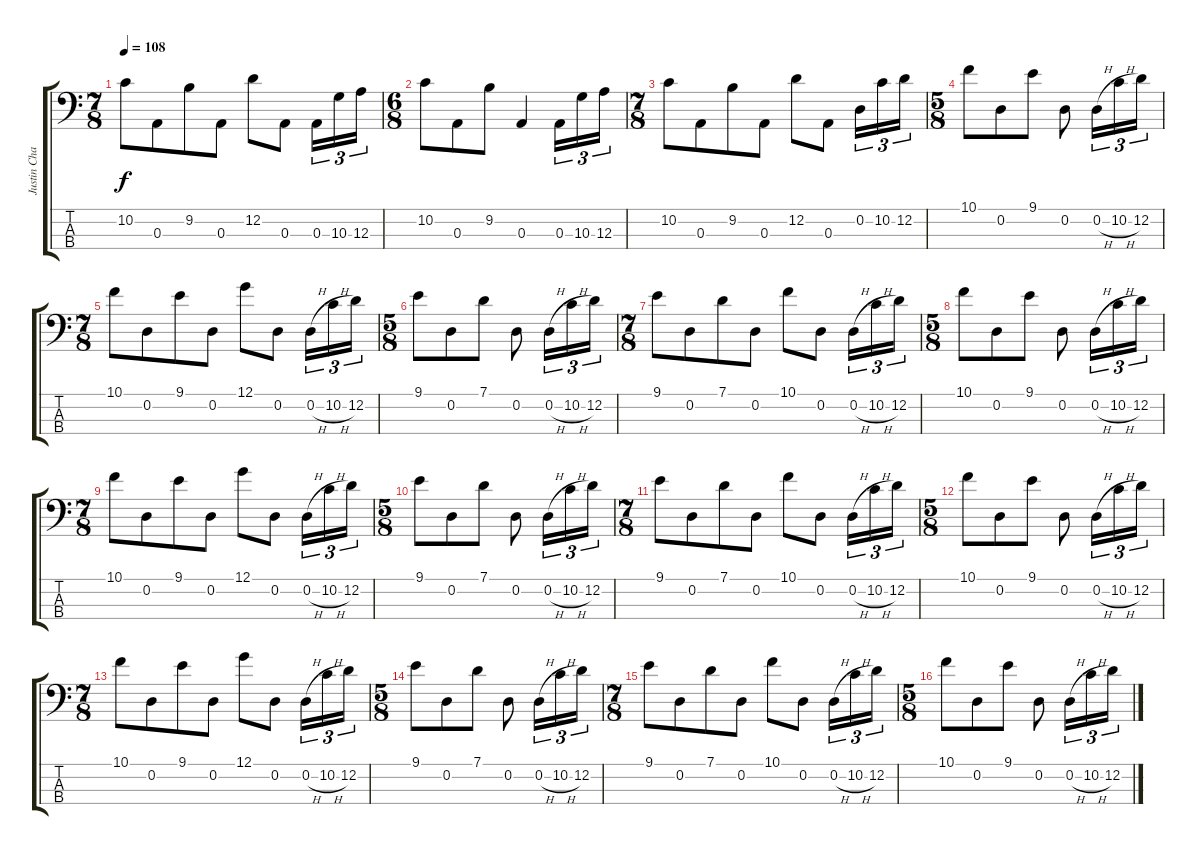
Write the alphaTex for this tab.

\track ("Justin Chancellor" "Justin Cha") {instrument electricbasspick}
\staff {score tabs}
\tuning (G2 D2 A1 D1) {hide}
\ts (7 8)
\tempo 108
\clef f4
\ks c
10.2.8{dy f} 0.3.8 9.2.8 0.3.8 12.2.8 0.3.8 0.3.16{tu (3 2)} 10.3.16{tu (3 2)} 12.3.16{tu (3 2)} |
\ts (6 8)
10.2.8 0.3.8 9.2.8 0.3.4 0.3.16{tu (3 2)} 10.3.16{tu (3 2)} 12.3.16{tu (3 2)} |
\ts (7 8)
10.2.8 0.3.8 9.2.8 0.3.8 12.2.8 0.3.8 0.2.16{tu (3 2)} 10.2.16{tu (3 2)} 12.2.16{tu (3 2)} |
\ts (5 8)
10.1.8 0.2.8 9.1.8 0.2.8 0.2{h}.16{tu (3 2)} 10.2{h}.16{tu (3 2)} 12.2.16{tu (3 2)} |
\ts (7 8)
10.1.8 0.2.8 9.1.8 0.2.8 12.1.8 0.2.8 0.2{h}.16{tu (3 2)} 10.2{h}.16{tu (3 2)} 12.2.16{tu (3 2)} |
\ts (5 8)
9.1.8 0.2.8 7.1.8 0.2.8 0.2{h}.16{tu (3 2)} 10.2{h}.16{tu (3 2)} 12.2.16{tu (3 2)} |
\ts (7 8)
9.1.8 0.2.8 7.1.8 0.2.8 10.1.8 0.2.8 0.2{h}.16{tu (3 2)} 10.2{h}.16{tu (3 2)} 12.2.16{tu (3 2)} |
\ts (5 8)
10.1.8 0.2.8 9.1.8 0.2.8 0.2{h}.16{tu (3 2)} 10.2{h}.16{tu (3 2)} 12.2.16{tu (3 2)} |
\ts (7 8)
10.1.8 0.2.8 9.1.8 0.2.8 12.1.8 0.2.8 0.2{h}.16{tu (3 2)} 10.2{h}.16{tu (3 2)} 12.2.16{tu (3 2)} |
\ts (5 8)
9.1.8 0.2.8 7.1.8 0.2.8 0.2{h}.16{tu (3 2)} 10.2{h}.16{tu (3 2)} 12.2.16{tu (3 2)} |
\ts (7 8)
9.1.8 0.2.8 7.1.8 0.2.8 10.1.8 0.2.8 0.2{h}.16{tu (3 2)} 10.2{h}.16{tu (3 2)} 12.2.16{tu (3 2)} |
\ts (5 8)
10.1.8 0.2.8 9.1.8 0.2.8 0.2{h}.16{tu (3 2)} 10.2{h}.16{tu (3 2)} 12.2.16{tu (3 2)} |
\ts (7 8)
10.1.8 0.2.8 9.1.8 0.2.8 12.1.8 0.2.8 0.2{h}.16{tu (3 2)} 10.2{h}.16{tu (3 2)} 12.2.16{tu (3 2)} |
\ts (5 8)
9.1.8 0.2.8 7.1.8 0.2.8 0.2{h}.16{tu (3 2)} 10.2{h}.16{tu (3 2)} 12.2.16{tu (3 2)} |
\ts (7 8)
9.1.8 0.2.8 7.1.8 0.2.8 10.1.8 0.2.8 0.2{h}.16{tu (3 2)} 10.2{h}.16{tu (3 2)} 12.2.16{tu (3 2)} |
\ts (5 8)
10.1.8 0.2.8 9.1.8 0.2.8 0.2{h}.16{tu (3 2)} 10.2{h}.16{tu (3 2)} 12.2.16{tu (3 2)}
